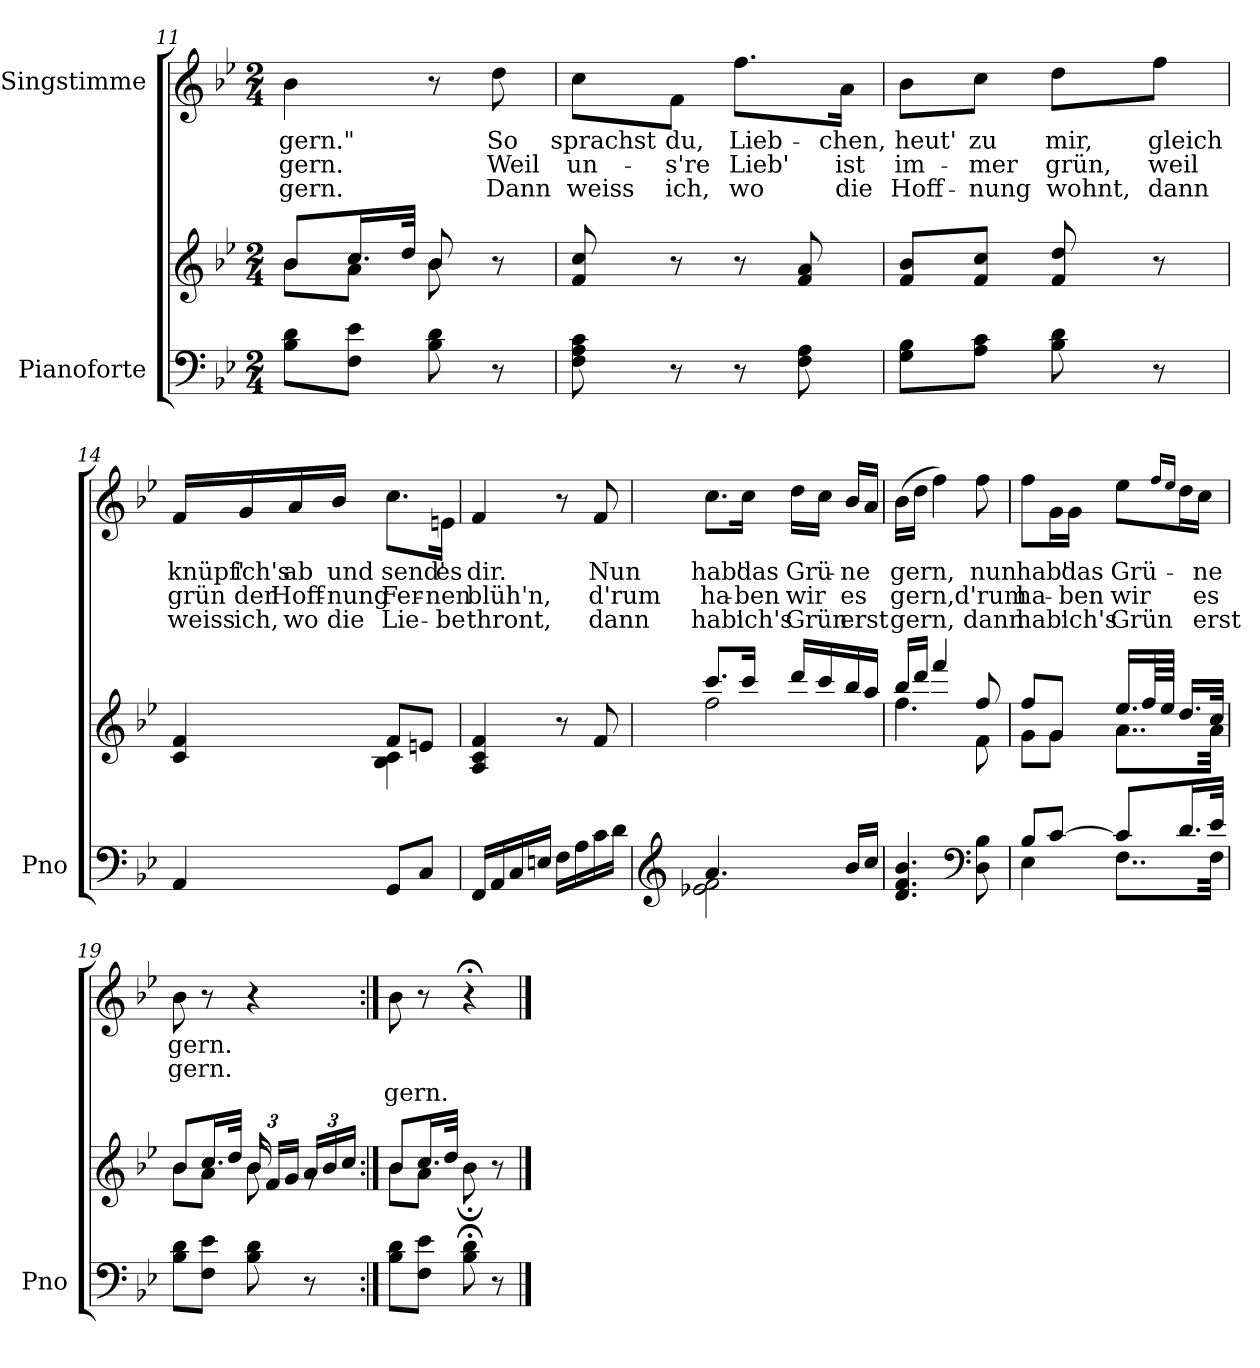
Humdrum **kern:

**kern	**kern	**kern	**text	**text	**text
*part2	*part2	*part1	*part1	*part1	*part1
*staff3	*staff2	*staff1	*staff1	*staff1	*staff1
*I"Pianoforte	*	*I"Singstimme	*	*	*
*I'Pno	*	*	*	*	*
!!LO:LB:g=z
*clefF4	*clefG2	*clefG2	*	*	*
*k[b-e-]	*k[b-e-]	*k[b-e-]	*	*	*
*M2/4	*M2/4	*M2/4	*	*	*
=11	=11	=11	=11	=11	=11
*	*^	*	*	*	*
!	!	!	!	!LO:LY:b	!LO:LY:b	!LO:LY:b
8B-\ 8d\L	8b-/L	8b-\L	4b-\	gern."	gern.	gern.
8F\ 8e-\J	16.cc/L	8a\J	.	.	.	.
.	32dd/JJk	.	.	.	.	.
8B-\ 8d\	8b-/	8b-\	8r	.	.	.
!	!	!	!	!LO:LY:b	!LO:LY:b	!LO:LY:b
8r	8r	8ryy	8dd\	So	Weil	Dann
=12	=12	=12	=12	=12	=12	=12
!	!	!	!	!LO:LY:b	!LO:LY:b	!LO:LY:b
*	*v	*v	*	*	*	*
8F\ 8A\ 8c\	8f/ 8cc/	8cc\L	sprachst	un-	weiss
!	!	!	!LO:LY:b	!LO:LY:b	!LO:LY:b
8r	8r	8f\J	du,	-s're	ich,
!	!	!	!LO:LY:b	!LO:LY:b	!LO:LY:b
8r	8r	8.ff\L	Lieb-	Lieb'	wo
8F\ 8A\	8f/ 8a/	.	.	.	.
!	!	!	!LO:LY:b	!LO:LY:b	!LO:LY:b
.	.	16a\Jk	-chen,	ist	die
=13	=13	=13	=13	=13	=13
!	!	!	!LO:LY:b	!LO:LY:b	!LO:LY:b
8G\ 8B-\L	8f/ 8b-/L	8b-\L	heut'	im-	Hoff-
!	!	!	!LO:LY:b	!LO:LY:b	!LO:LY:b
8A\ 8c\J	8f/ 8cc/J	8cc\J	zu	-mer	-nung
!	!	!	!LO:LY:b	!LO:LY:b	!LO:LY:b
8B-\ 8d\	8f/ 8dd/	8dd\L	mir,	grün,	wohnt,
!	!	!	!LO:LY:b	!LO:LY:b	!LO:LY:b
8r	8r	8ff\J	gleich	weil	dann
=14	=14	=14	=14	=14	=14
*	*^	*	*	*	*
!	!	!	!	!LO:LY:b	!LO:LY:b	!LO:LY:b
4AA/	4c/ 4f/	4ryy	16f/LL	knüpf'	grün	weiss
!	!	!	!	!LO:LY:b	!LO:LY:b	!LO:LY:b
.	.	.	16g/	ich's	der	ich,
!	!	!	!	!LO:LY:b	!LO:LY:b	!LO:LY:b
.	.	.	16a/	ab	Hoff-	wo
!	!	!	!	!LO:LY:b	!LO:LY:b	!LO:LY:b
.	.	.	16b-/JJ	und	-nung	die
!	!	!	!	!LO:LY:b	!LO:LY:b	!LO:LY:b
8GG/L	8f/L	4B-\ 4c\	8.cc\L	send'	Fer-	Lie-
8C/J	8en/J	.	.	.	.	.
!	!	!	!	!LO:LY:b	!LO:LY:b	!LO:LY:b
.	.	.	16en\Jk	es	-nen	-be
*	*v	*v	*	*	*	*
!!LO:LB:g=z
=15	=15	=15	=15	=15	=15
!	!	!	!LO:LY:b	!LO:LY:b	!LO:LY:b
16FF/LL	4A/ 4c/ 4f/	4f/	dir.	blüh'n,	thront,
16AA/	.	.	.	.	.
16C/	.	.	.	.	.
16En/JJ	.	.	.	.	.
16F\LL	8r	8r	.	.	.
16A\	.	.	.	.	.
!	!	!	!LO:LY:b	!LO:LY:b	!LO:LY:b
16c\	8f/	8f/	Nun	d'rum	dann
16d\JJ	.	.	.	.	.
=16	=16	=16	=16	=16	=16
*clefG2	*	*	*	*	*
*^	*^	*	*	*	*
!	!	!	!	!	!LO:LY:b	!LO:LY:b	!LO:LY:b
4.a/	2e-X\ 2f\	8.ccc/L	2ff\	8.cc\L	hab'	ha-	hab'
!	!	!	!	!	!LO:LY:b	!LO:LY:b	!LO:LY:b
.	.	16ccc/Jk	.	16cc\Jk	das	-ben	ich's
!	!	!	!	!	!LO:LY:b	!LO:LY:b	!LO:LY:b
.	.	16ddd/LL	.	16dd\LL	Grü-	wir	Grün
.	.	16ccc/	.	16cc\JJ	.	.	.
!	!	!	!	!	!LO:LY:b	!LO:LY:b	!LO:LY:b
16b-/LL	.	16bb-/	.	16b-/LL	-ne	es	erst
16cc/JJ	.	16aa/JJ	.	16a/JJ	.	.	.
*v	*v	*	*	*	*	*	*
=17	=17	=17	=17	=17	=17	=17
!	!	!	!	!LO:LY:b	!LO:LY:b	!LO:LY:b
4.d/ 4.f/ 4.b-/	16bb-/LL	4.ff\	(>16b-\LL	gern,	gern,	gern,
.	16ddd/JJ	.	16dd\JJ	.	.	.
.	4fff/	.	4ff\)	.	.	.
*clefF4	*	*	*	*	*	*
*	*	*	*MM56	*	*	*
!	!	!	!	!LO:LY:b	!LO:LY:b	!LO:LY:b
8D\ 8B-\	8ff/	8f\	8ff\	nun	d'rum	dann
=18	=18	=18	=18	=18	=18	=18
*	*	*	*MM54	*	*	*
*^	*	*	*	*	*	*
!	!	!	!	!	!LO:LY:b	!LO:LY:b	!LO:LY:b
8B-/L	4E-\	8ff/L	8g\L	8ff\L	hab'	ha-	hab'
*	*	*	*	*MM52	*	*	*
[8c/J	.	8g/J	8g\J	16g\L	.	.	.
*	*	*	*	*MM51	*	*	*
!	!	!	!	!	!LO:LY:b	!LO:LY:b	!LO:LY:b
.	.	.	.	16g\JJ	das	-ben	ich's
*	*	*	*	*MM50	*	*	*
!	!	!	!	!	!LO:LY:b	!LO:LY:b	!LO:LY:b
8c/L]	8..F\L	16.ee-/LL	8..a\L	8ee-\L	Grü-	-wir	Grün
.	.	64ff/LL	.	.	.	.	.
.	.	64ee-/JJJJ	.	.	.	.	.
*	*	*	*	*MM48	*	*	*
.	.	.	.	16qff/LL	.	.	.
.	.	.	.	16qee-/JJ	.	.	.
16.d/L	.	16.dd/LL	.	16dd\L	.	.	.
*	*	*	*	*MM47	*	*	*
!	!	!	!	!	!LO:LY:b	!LO:LY:b	!LO:LY:b
.	.	.	.	16cc\JJ	-ne	es	erst
32e-/JJk	32F\Jkk	32cc/JJk	32a\Jkk	.	.	.	.
*v	*v	*	*	*	*	*	*
=19	=19	=19	=19	=19	=19	=19
*	*	*	*MM46	*	*	*
*^	*	*	*	*	*	*
!	!	!	!	!	!LO:LY:b	!LO:LY:b	!
*v	*v	*	*	*	*	*	*
8B-\ 8d\L	8b-/L	8b-\L	8b-\	gern.	gern.	.
8F\ 8e-\J	16.cc/L	8a\J	8r	.	.	.
.	32dd/JJk	.	.	.	.	.
*	*Xbrackettup	*	*	*	*	*
8B-\ 8d\	24b-/	8b-\	4r	.	.	.
.	24f/LL	.	.	.	.	.
.	24g/JJ	.	.	.	.	.
8r	24a/LL	8rg	.	.	.	.
.	24b-/	.	.	.	.	.
.	24cc/JJ	.	.	.	.	.
=20:|!	=20:|!	=20:|!	=20:|!	=20:|!	=20:|!	=20:|!
!	!	!	!	!	!	!LO:LY:b
8B-\ 8d\L	8b-/L	8b-\L	8b-\	.	.	gern.
8F\ 8e-\J	16.cc/L	8a\J	8r	.	.	.
.	32dd/JJk	.	.	.	.	.
8B-\;< 8d\;<	8ryy	8b-;<\	4r;<	.	.	.
8r	8r	8rgyy	.	.	.	.
*	*v	*v	*	*	*	*
==	==	==	==	==	==
*-	*-	*-	*-	*-	*-
